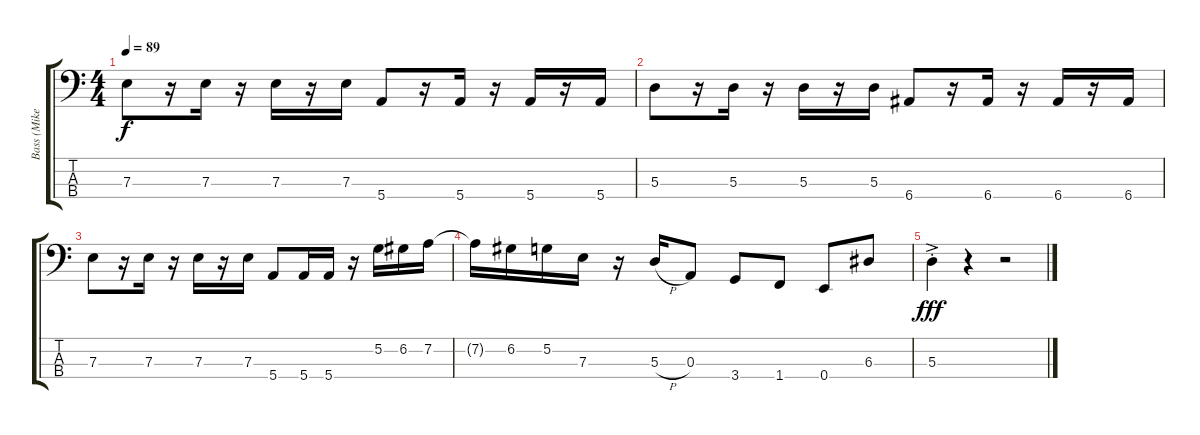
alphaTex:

\track ("Bass (Mike Gordon)" "Bass (Mike") {instrument electricbasspick}
\staff {score tabs}
\tuning (G2 D2 A1 E1) {hide}
\ts (4 4)
\tempo 89
\clef f4
\ks c
7.3.8{dy f} r.16 7.3.16 r.16 7.3.16 r.16 7.3.16 5.4.8 r.16 5.4.16 r.16 5.4.16 r.16 5.4.16 |
5.3.8 r.16 5.3.16 r.16 5.3.16 r.16 5.3.16 6.4.8 r.16 6.4.16 r.16 6.4.16 r.16 6.4.16 |
7.3.8 r.16 7.3.16 r.16 7.3.16 r.16 7.3.16 5.4.8 5.4.16 5.4.16 r.16 5.2.16 6.2.16 7.2.16 |
7.2{t}.16 6.2.16 5.2.16 7.3.16 r.16 5.3{h}.16 0.3.8 3.4.8 1.4.8 0.4.8 6.3.8 |
5.3{ac st}.4{dy fff} r.4 r.2
